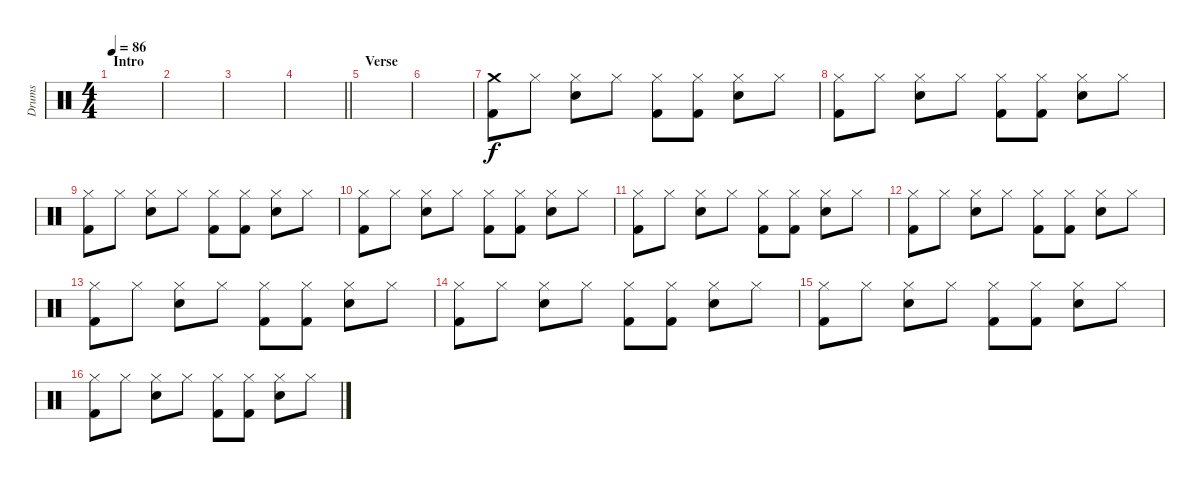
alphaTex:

\track ("Drums" "Drums") {instrument percussion}
\staff {score}
\articulation defaults
\ts (4 4)
\section ("" "Intro")
\tempo 86
\clef neutral
\ks c
|
|
|
\barLineRight lightlight
|
\section ("" "Verse")
|
|
("Crash medium (hit)" "Kick (hit) 2").8 "Hi-Hat (closed)".8 ("Hi-Hat (closed)" "Electric Snare (hit)").8 "Hi-Hat (closed)".8 ("Hi-Hat (closed)" "Kick (hit) 2").8 ("Hi-Hat (closed)" "Kick (hit) 2").8 ("Hi-Hat (closed)" "Electric Snare (hit)").8 "Hi-Hat (closed)".8 |
("Hi-Hat (closed)" "Kick (hit) 2").8 "Hi-Hat (closed)".8 ("Hi-Hat (closed)" "Electric Snare (hit)").8 "Hi-Hat (closed)".8 ("Hi-Hat (closed)" "Kick (hit) 2").8 ("Hi-Hat (closed)" "Kick (hit) 2").8 ("Hi-Hat (closed)" "Electric Snare (hit)").8 "Hi-Hat (closed)".8 |
("Hi-Hat (closed)" "Kick (hit) 2").8 "Hi-Hat (closed)".8 ("Hi-Hat (closed)" "Electric Snare (hit)").8 "Hi-Hat (closed)".8 ("Hi-Hat (closed)" "Kick (hit) 2").8 ("Hi-Hat (closed)" "Kick (hit) 2").8 ("Hi-Hat (closed)" "Electric Snare (hit)").8 "Hi-Hat (closed)".8 |
("Hi-Hat (closed)" "Kick (hit) 2").8 "Hi-Hat (closed)".8 ("Hi-Hat (closed)" "Electric Snare (hit)").8 "Hi-Hat (closed)".8 ("Hi-Hat (closed)" "Kick (hit) 2").8 ("Hi-Hat (closed)" "Kick (hit) 2").8 ("Hi-Hat (closed)" "Electric Snare (hit)").8 "Hi-Hat (closed)".8 |
("Hi-Hat (closed)" "Kick (hit) 2").8 "Hi-Hat (closed)".8 ("Hi-Hat (closed)" "Electric Snare (hit)").8 "Hi-Hat (closed)".8 ("Hi-Hat (closed)" "Kick (hit) 2").8 ("Hi-Hat (closed)" "Kick (hit) 2").8 ("Hi-Hat (closed)" "Electric Snare (hit)").8 "Hi-Hat (closed)".8 |
("Hi-Hat (closed)" "Kick (hit) 2").8 "Hi-Hat (closed)".8 ("Hi-Hat (closed)" "Electric Snare (hit)").8 "Hi-Hat (closed)".8 ("Hi-Hat (closed)" "Kick (hit) 2").8 ("Hi-Hat (closed)" "Kick (hit) 2").8 ("Hi-Hat (closed)" "Electric Snare (hit)").8 "Hi-Hat (closed)".8 |
("Hi-Hat (closed)" "Kick (hit) 2").8 "Hi-Hat (closed)".8 ("Hi-Hat (closed)" "Electric Snare (hit)").8 "Hi-Hat (closed)".8 ("Hi-Hat (closed)" "Kick (hit) 2").8 ("Hi-Hat (closed)" "Kick (hit) 2").8 ("Hi-Hat (closed)" "Electric Snare (hit)").8 "Hi-Hat (closed)".8 |
("Hi-Hat (closed)" "Kick (hit) 2").8 "Hi-Hat (closed)".8 ("Hi-Hat (closed)" "Electric Snare (hit)").8 "Hi-Hat (closed)".8 ("Hi-Hat (closed)" "Kick (hit) 2").8 ("Hi-Hat (closed)" "Kick (hit) 2").8 ("Hi-Hat (closed)" "Electric Snare (hit)").8 "Hi-Hat (closed)".8 |
("Hi-Hat (closed)" "Kick (hit) 2").8 "Hi-Hat (closed)".8 ("Hi-Hat (closed)" "Electric Snare (hit)").8 "Hi-Hat (closed)".8 ("Hi-Hat (closed)" "Kick (hit) 2").8 ("Hi-Hat (closed)" "Kick (hit) 2").8 ("Hi-Hat (closed)" "Electric Snare (hit)").8 "Hi-Hat (closed)".8 |
("Hi-Hat (closed)" "Kick (hit) 2").8 "Hi-Hat (closed)".8 ("Hi-Hat (closed)" "Electric Snare (hit)").8 "Hi-Hat (closed)".8 ("Hi-Hat (closed)" "Kick (hit) 2").8 ("Hi-Hat (closed)" "Kick (hit) 2").8 ("Hi-Hat (closed)" "Electric Snare (hit)").8 "Hi-Hat (closed)".8
